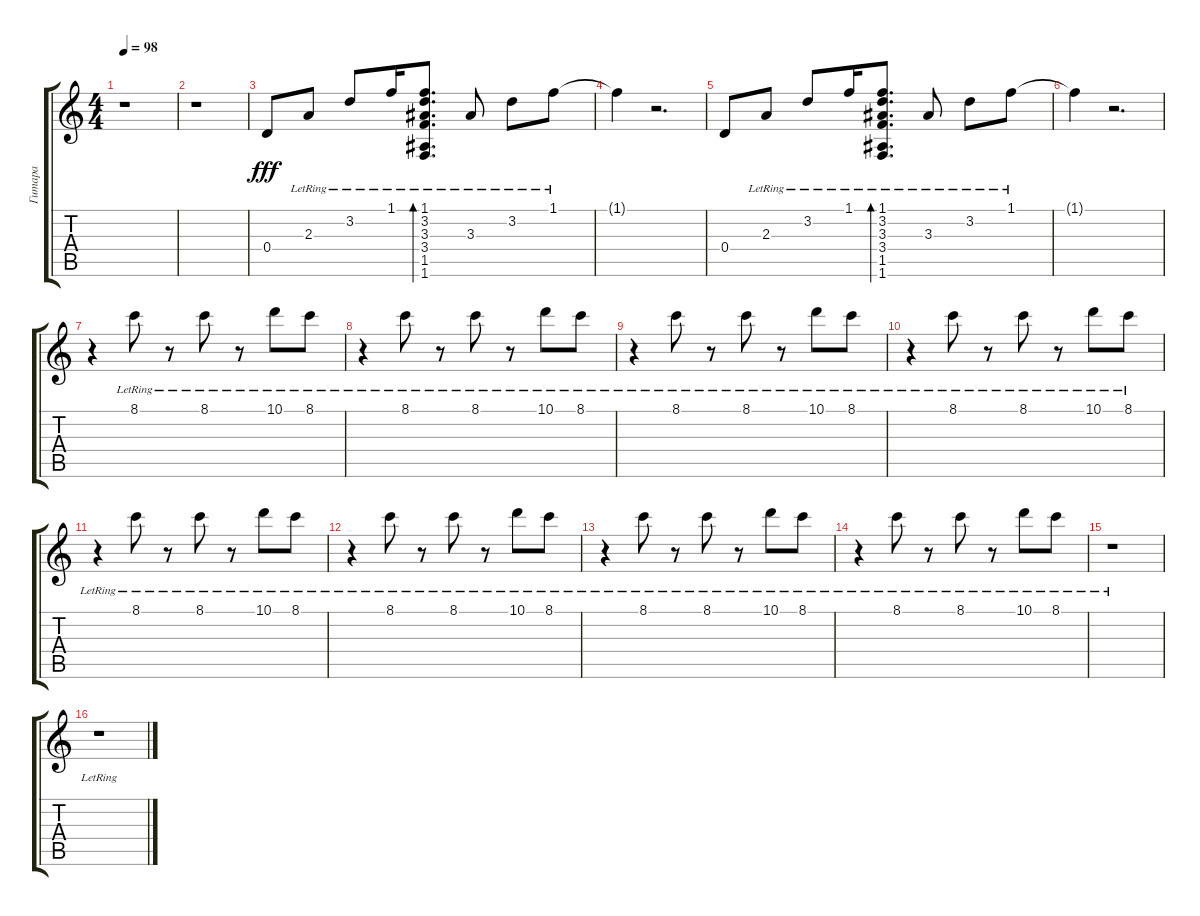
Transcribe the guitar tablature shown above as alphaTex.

\track ("Гитара" "Гитара") {instrument acousticguitarsteel}
\staff {score tabs}
\tuning (E4 B3 G3 D3 A2 E2) {hide}
\ts (4 4)
\tempo 98
\clef g2
\ks c
r.1{dy fff} |
r.1 |
0.4.8 2.3{lr}.8 3.2{lr}.8 1.1{lr}.16 (1.1{lr} 3.2 3.3 3.4 1.5 1.6).8{d bd 480} 3.3{lr}.8 3.2{lr}.8 1.1{lr}.8 |
1.1{t}.4 r.2{d} |
0.4.8 2.3{lr}.8 3.2{lr}.8 1.1{lr}.16 (1.1{lr} 3.2 3.3 3.4 1.5 1.6).8{d bd 480} 3.3{lr}.8 3.2{lr}.8 1.1{lr}.8 |
1.1{t}.4 r.2{d} |
r.4 8.1{lr}.8 r.8 8.1{lr}.8 r.8 10.1{lr}.8 8.1{lr}.8 |
r.4 8.1{lr}.8 r.8 8.1{lr}.8 r.8 10.1{lr}.8 8.1{lr}.8 |
r.4 8.1{lr}.8 r.8 8.1{lr}.8 r.8 10.1{lr}.8 8.1{lr}.8 |
r.4 8.1{lr}.8 r.8 8.1{lr}.8 r.8 10.1{lr}.8 8.1{lr}.8 |
r.4 8.1{lr}.8 r.8 8.1{lr}.8 r.8 10.1{lr}.8 8.1{lr}.8 |
r.4 8.1{lr}.8 r.8 8.1{lr}.8 r.8 10.1{lr}.8 8.1{lr}.8 |
r.4 8.1{lr}.8 r.8 8.1{lr}.8 r.8 10.1{lr}.8 8.1{lr}.8 |
r.4 8.1{lr}.8 r.8 8.1{lr}.8 r.8 10.1{lr}.8 8.1{lr}.8 |
r.1 |
r.1
